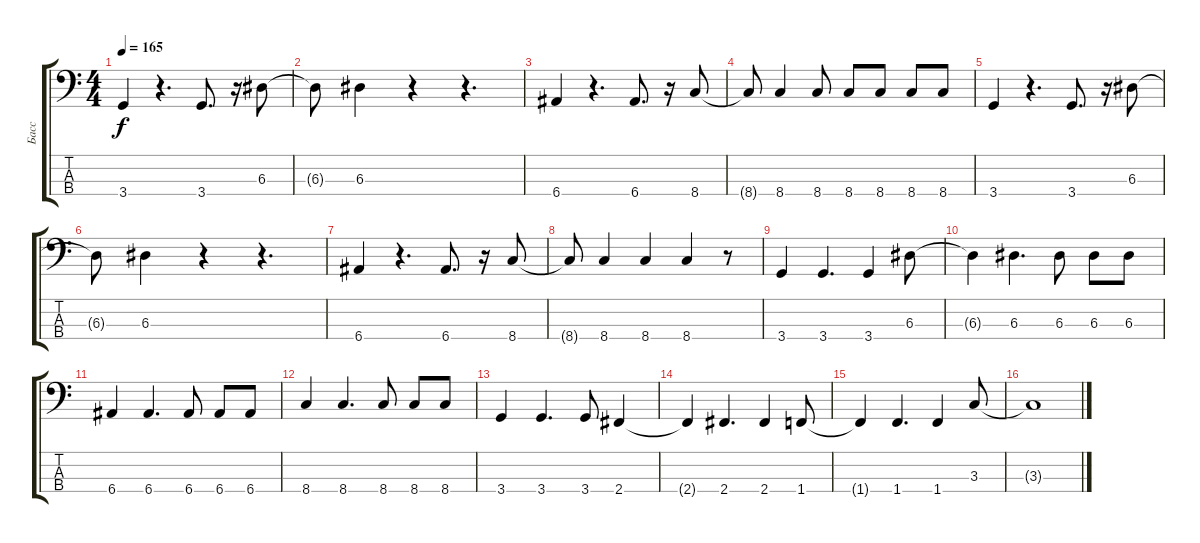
\track ("Басс" "Басс") {instrument electricbassfinger}
\staff {score tabs}
\tuning (G2 D2 A1 E1) {hide}
\ts (4 4)
\tempo 165
\clef f4
\ks c
3.4.4{dy f} r.4{d} 3.4.8{d} r.16 6.3.8 |
6.3{t}.8 6.3.4 r.4 r.4{d} |
6.4.4 r.4{d} 6.4.8{d} r.16 8.4.8 |
8.4{t}.8 8.4.4 8.4.8 8.4.8 8.4.8 8.4.8 8.4.8 |
3.4.4 r.4{d} 3.4.8{d} r.16 6.3.8 |
6.3{t}.8 6.3.4 r.4 r.4{d} |
6.4.4 r.4{d} 6.4.8{d} r.16 8.4.8 |
8.4{t}.8 8.4.4 8.4.4 8.4.4 r.8 |
3.4.4 3.4.4{d} 3.4.4 6.3.8 |
6.3{t}.4 6.3.4{d} 6.3.8 6.3.8 6.3.8 |
6.4.4 6.4.4{d} 6.4.8 6.4.8 6.4.8 |
8.4.4 8.4.4{d} 8.4.8 8.4.8 8.4.8 |
3.4.4 3.4.4{d} 3.4.8 2.4.4 |
2.4{t}.4 2.4.4{d} 2.4.4 1.4.8 |
1.4{t}.4 1.4.4{d} 1.4.4 3.3.8 |
3.3{t}.1
